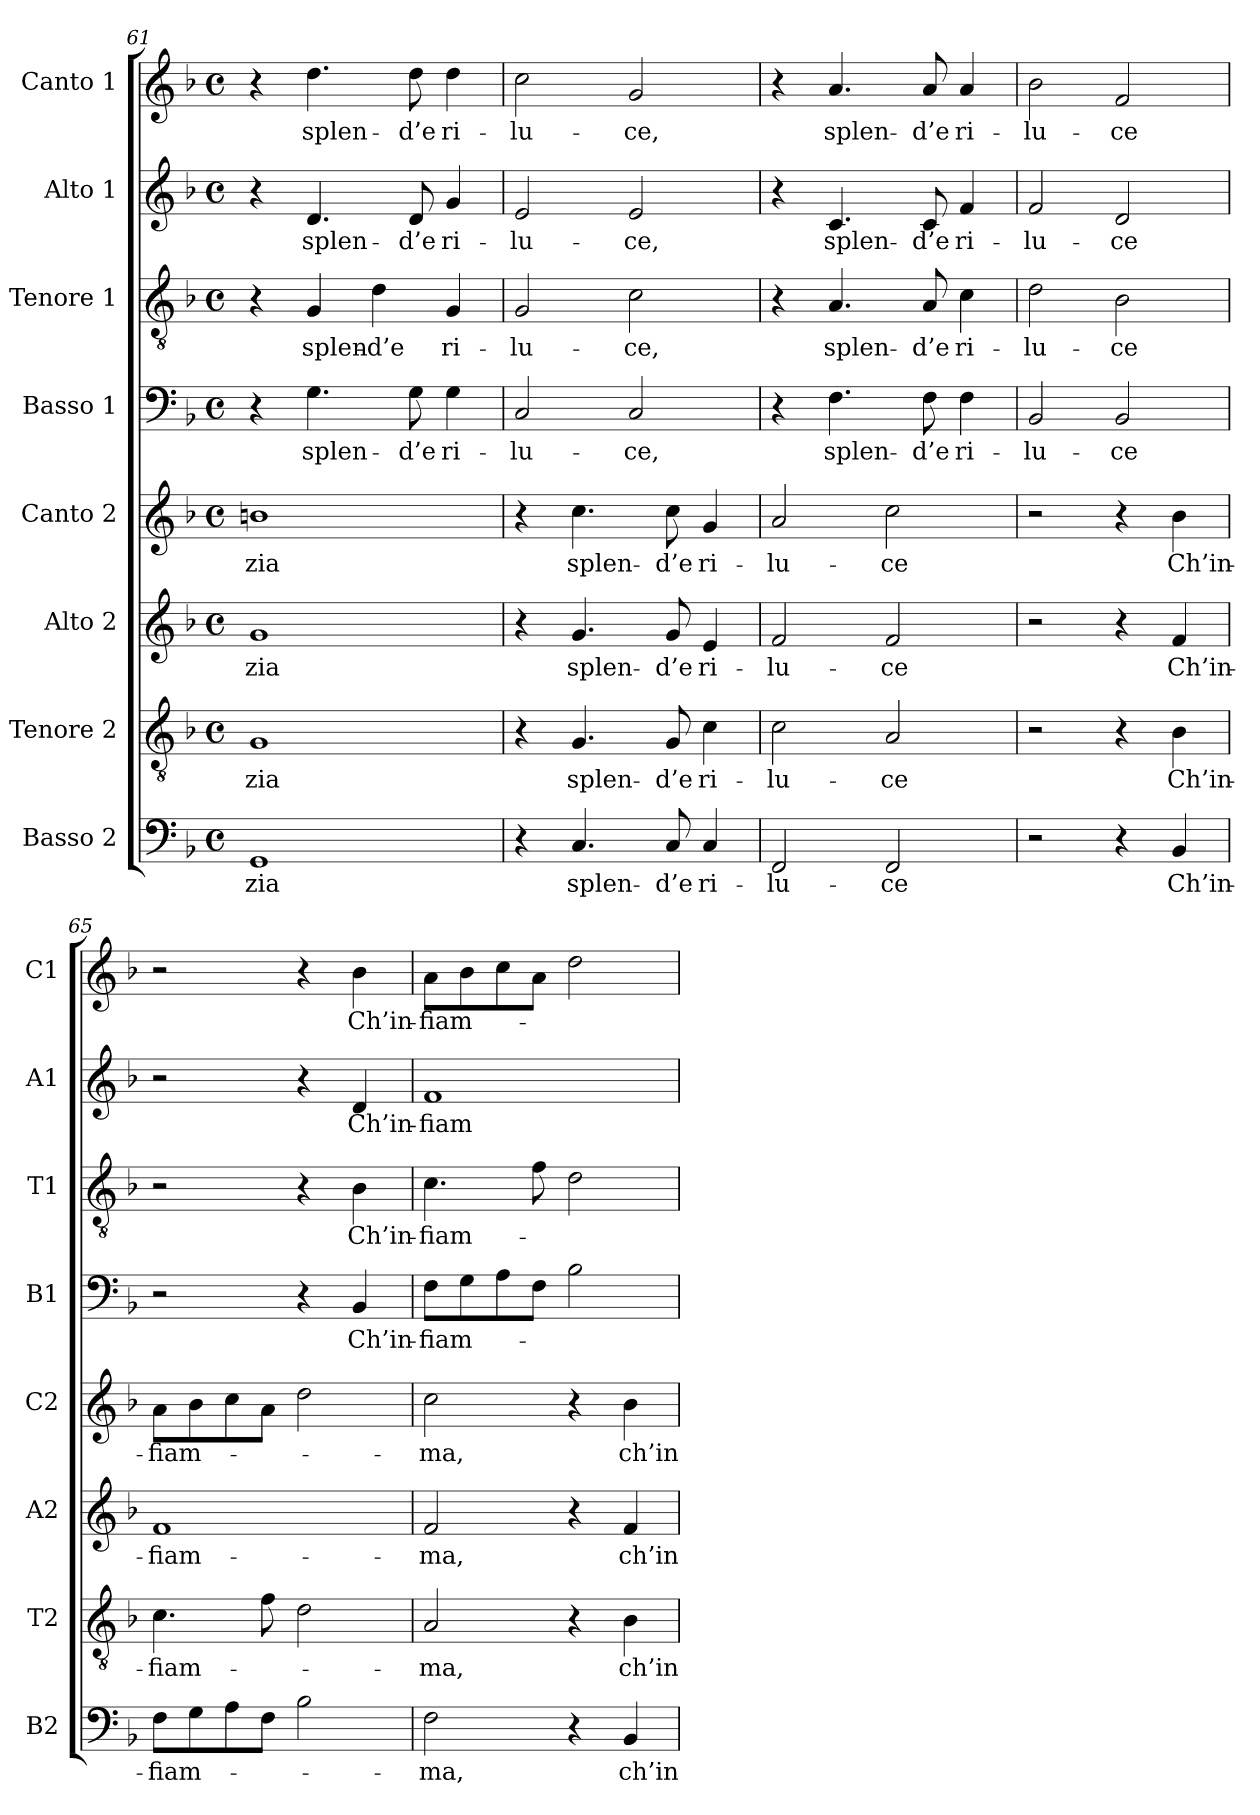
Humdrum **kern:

**kern	**text	**kern	**text	**kern	**text	**kern	**text	**kern	**text	**kern	**text	**kern	**text	**kern	**text
*part8	*part8	*part7	*part7	*part6	*part6	*part5	*part5	*part4	*part4	*part3	*part3	*part2	*part2	*part1	*part1
*staff8	*staff8	*staff7	*staff7	*staff6	*staff6	*staff5	*staff5	*staff4	*staff4	*staff3	*staff3	*staff2	*staff2	*staff1	*staff1
*I"Basso 2	*	*I"Tenore 2	*	*I"Alto 2	*	*I"Canto 2	*	*I"Basso 1	*	*I"Tenore 1	*	*I"Alto 1	*	*I"Canto 1	*
*I'B2	*	*I'T2	*	*I'A2	*	*I'C2	*	*I'B1	*	*I'T1	*	*I'A1	*	*I'C1	*
*clefF4	*	*clefGv2	*	*clefG2	*	*clefG2	*	*clefF4	*	*clefGv2	*	*clefG2	*	*clefG2	*
*k[b-]	*	*k[b-]	*	*k[b-]	*	*k[b-]	*	*k[b-]	*	*k[b-]	*	*k[b-]	*	*k[b-]	*
*F:	*	*F:	*	*F:	*	*F:	*	*F:	*	*F:	*	*F:	*	*F:	*
*M4/4	*	*M4/4	*	*M4/4	*	*M4/4	*	*M4/4	*	*M4/4	*	*M4/4	*	*M4/4	*
*met(c)	*	*met(c)	*	*met(c)	*	*met(c)	*	*met(c)	*	*met(c)	*	*met(c)	*	*met(c)	*
=61	=61	=61	=61	=61	=61	=61	=61	=61	=61	=61	=61	=61	=61	=61	=61
1GG	-zia	1G	-zia	1g	-zia	1bn	-zia	4r	.	4r	.	4r	.	4r	.
.	.	.	.	.	.	.	.	4.G	splen-	4G	splen-	4.d	splen-	4.dd	splen-
.	.	.	.	.	.	.	.	.	.	4d	-d’e	.	.	.	.
.	.	.	.	.	.	.	.	8G	-d’e	.	.	8d	-d’e	8dd	-d’e
.	.	.	.	.	.	.	.	4G	ri-	4G	ri-	4g	ri-	4dd	ri-
=62	=62	=62	=62	=62	=62	=62	=62	=62	=62	=62	=62	=62	=62	=62	=62
4r	.	4r	.	4r	.	4r	.	2C	lu-	2G	lu-	2e	lu-	2cc	lu-
4.C	splen-	4.G	splen-	4.g	splen-	4.cc	splen-	.	.	.	.	.	.	.	.
.	.	.	.	.	.	.	.	2C	-ce,	2c	-ce,	2e	-ce,	2g	-ce,
8C	-d’e	8G	-d’e	8g	-d’e	8cc	-d’e	.	.	.	.	.	.	.	.
4C	ri-	4c	ri-	4e	ri-	4g	ri-	.	.	.	.	.	.	.	.
=63	=63	=63	=63	=63	=63	=63	=63	=63	=63	=63	=63	=63	=63	=63	=63
2FF	lu-	2c	lu-	2f	lu-	2a	lu-	4r	.	4r	.	4r	.	4r	.
.	.	.	.	.	.	.	.	4.F	splen-	4.A	splen-	4.c	splen-	4.a	splen-
2FF	-ce	2A	-ce	2f	-ce	2cc	-ce	.	.	.	.	.	.	.	.
.	.	.	.	.	.	.	.	8F	-d’e	8A	-d’e	8c	-d’e	8a	-d’e
.	.	.	.	.	.	.	.	4F	ri-	4c	ri-	4f	ri-	4a	ri-
=64	=64	=64	=64	=64	=64	=64	=64	=64	=64	=64	=64	=64	=64	=64	=64
2r	.	2r	.	2r	.	2r	.	2BB-	lu-	2d	lu-	2f	lu-	2b-	lu-
4r	.	4r	.	4r	.	4r	.	2BB-	-ce	2B-	-ce	2d	-ce	2f	-ce
4BB-	Ch’in-	4B-	Ch’in-	4f	Ch’in-	4b-	Ch’in-	.	.	.	.	.	.	.	.
=65	=65	=65	=65	=65	=65	=65	=65	=65	=65	=65	=65	=65	=65	=65	=65
8FL	fiam-	4.c	fiam-	1f	fiam-	8aL	fiam-	2r	.	2r	.	2r	.	2r	.
8G	.	.	.	.	.	8b-	.	.	.	.	.	.	.	.	.
8A	.	.	.	.	.	8cc	.	.	.	.	.	.	.	.	.
8FJ	.	8f	.	.	.	8aJ	.	.	.	.	.	.	.	.	.
2B-	.	2d	.	.	.	2dd	.	4r	.	4r	.	4r	.	4r	.
.	.	.	.	.	.	.	.	4BB-	Ch’in-	4B-	Ch’in-	4d	Ch’in-	4b-	Ch’in-
=66	=66	=66	=66	=66	=66	=66	=66	=66	=66	=66	=66	=66	=66	=66	=66
2F	-ma,	2A	-ma,	2f	-ma,	2cc	-ma,	8FL	fiam-	4.c	fiam-	1f	fiam-	8aL	fiam-
.	.	.	.	.	.	.	.	8G	.	.	.	.	.	8b-	.
.	.	.	.	.	.	.	.	8A	.	.	.	.	.	8cc	.
.	.	.	.	.	.	.	.	8FJ	.	8f	.	.	.	8aJ	.
4r	.	4r	.	4r	.	4r	.	2B-	.	2d	.	.	.	2dd	.
4BB-	ch’in-	4B-	ch’in-	4f	ch’in-	4b-	ch’in-	.	.	.	.	.	.	.	.
=	=	=	=	=	=	=	=	=	=	=	=	=	=	=	=
*-	*-	*-	*-	*-	*-	*-	*-	*-	*-	*-	*-	*-	*-	*-	*-
